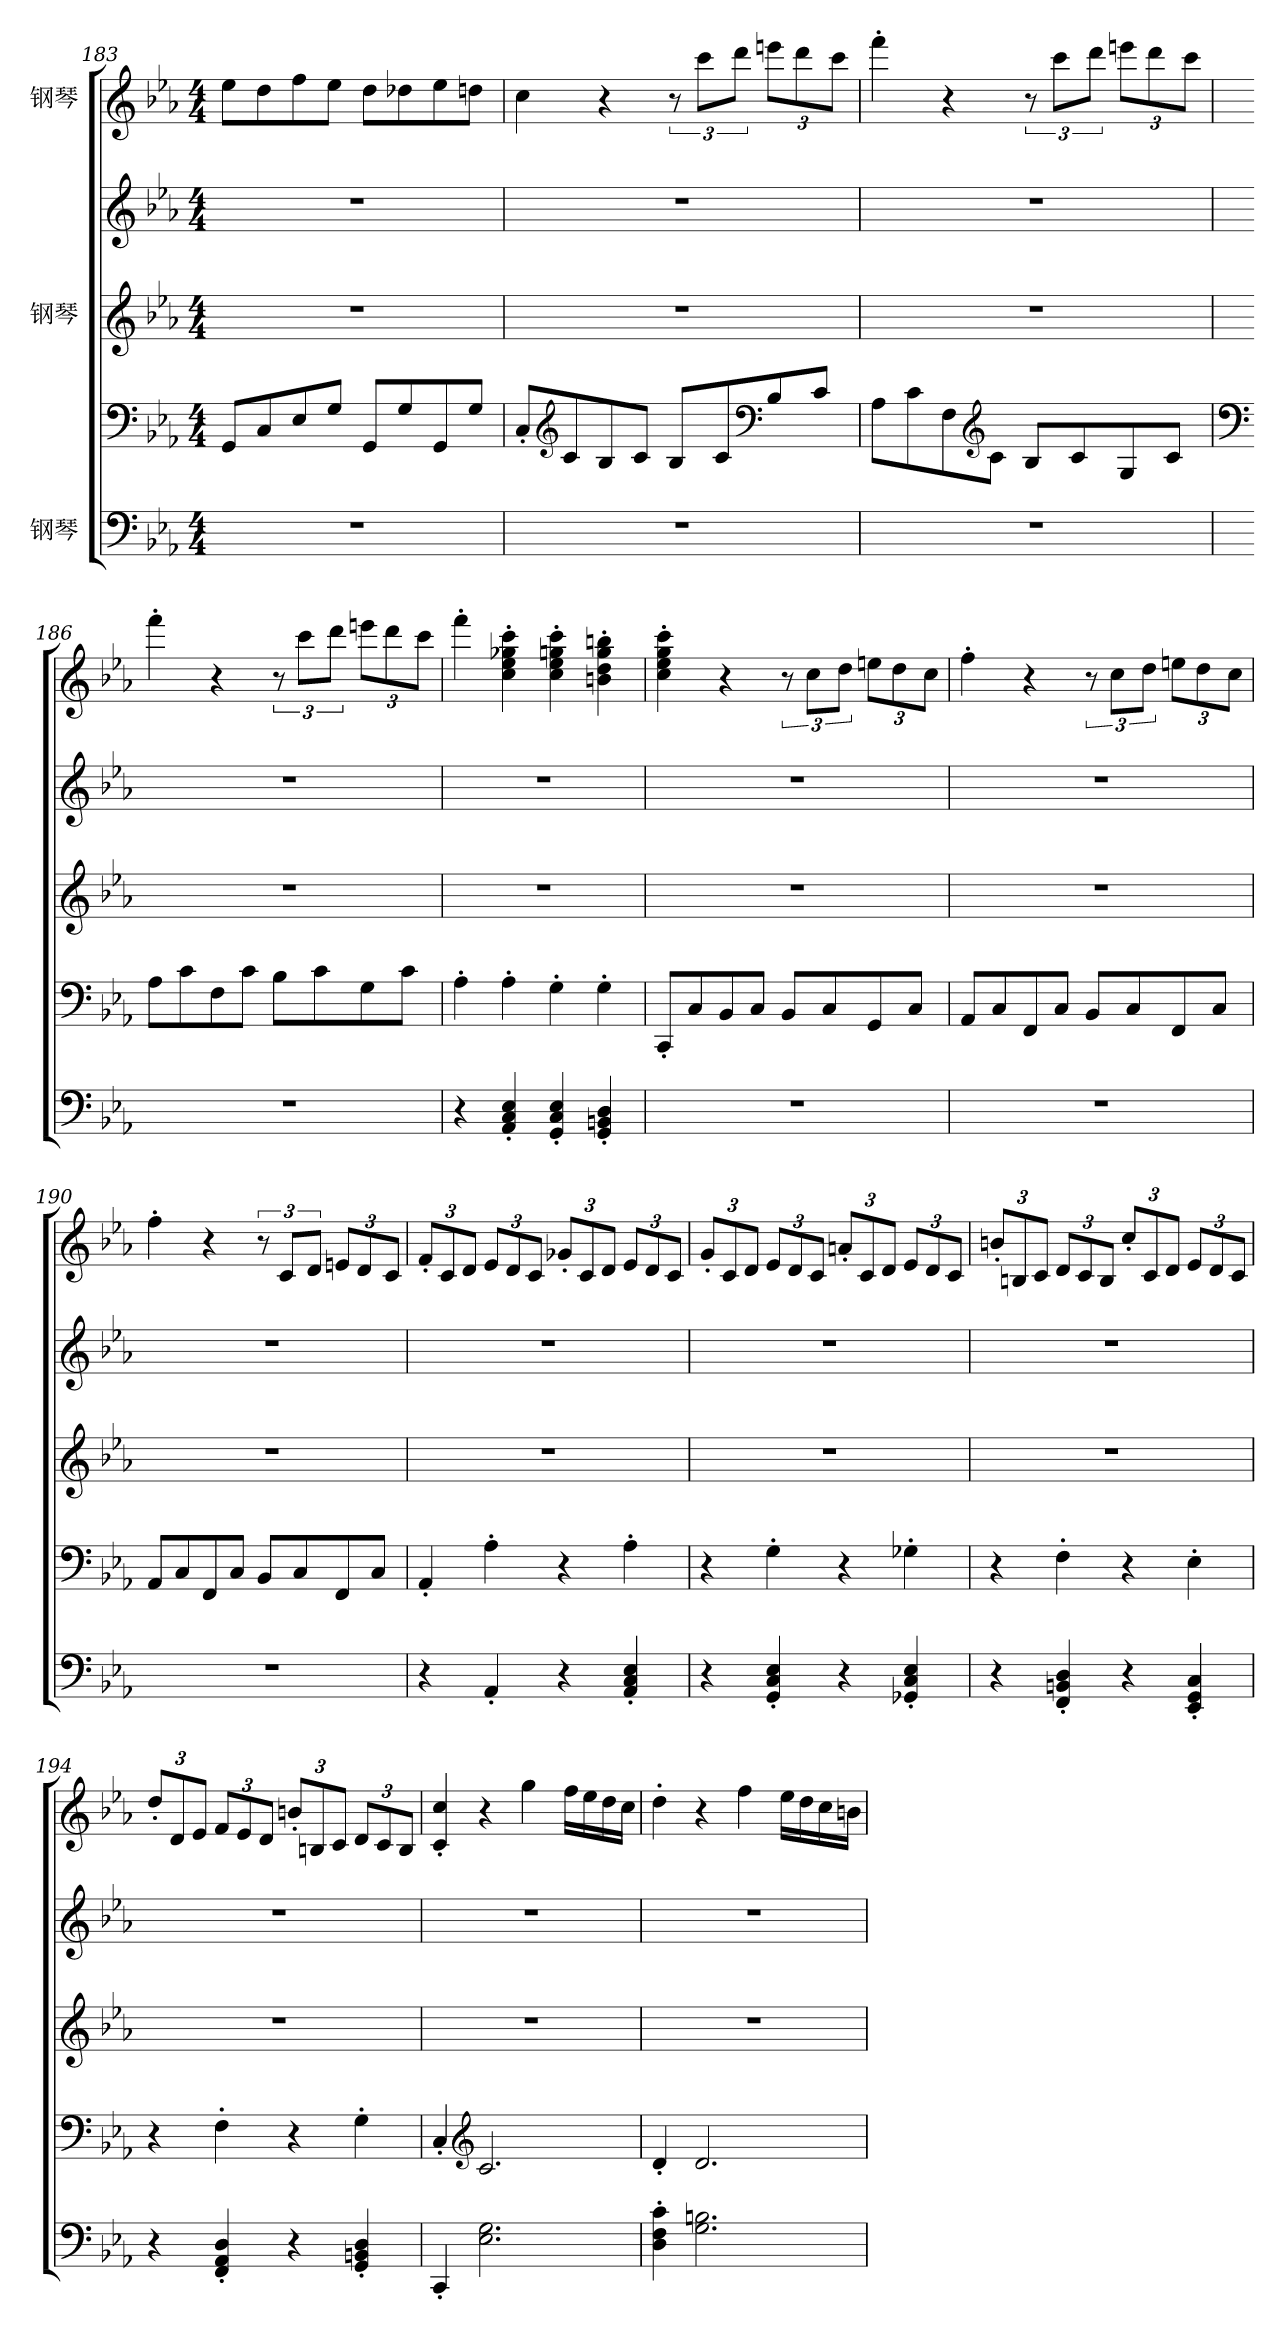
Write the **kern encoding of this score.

**kern	**kern	**kern	**kern	**kern
*part3	*part3	*part2	*part2	*part1
*staff5	*staff4	*staff3	*staff2	*staff1
*I"钢琴	*	*I"钢琴	*	*I"钢琴
*clefF4	*clefF4	*clefG2	*clefG2	*clefG2
*k[b-e-a-]	*k[b-e-a-]	*k[b-e-a-]	*k[b-e-a-]	*k[b-e-a-]
*M4/4	*M4/4	*M4/4	*M4/4	*M4/4
=183	=183	=183	=183	=183
1r	8GG/L	1r	1r	8ee-\L
.	8C/	.	.	8dd\
.	8E-/	.	.	8ff\
.	8G/J	.	.	8ee-\J
.	8GG/L	.	.	8dd\L
.	8G/	.	.	8dd-X\
.	8GG/	.	.	8ee-\
.	8G/J	.	.	8ddn\J
!!LO:LB:g=z
=184	=184	=184	=184	=184
*	*	*	*	*MM200
1r	8C'/L	1r	1r	4cc\
*	*clefG2	*	*	*
.	8c/	.	.	.
.	8B-/	.	.	4r
.	8c/J	.	.	.
.	8B-/L	.	.	12r
.	.	.	.	12ccc\L
.	8c/	.	.	.
.	.	.	.	12ddd\J
*	*clefF4	*	*	*
*	*	*	*	*Xbrackettup
.	8B-/	.	.	12eeen\L
.	.	.	.	12ddd\
.	8c/J	.	.	.
.	.	.	.	12ccc\J
=185	=185	=185	=185	=185
1r	8A-\L	1r	1r	4fff'\
.	8c\	.	.	.
.	8F\	.	.	4r
*	*clefG2	*	*	*
.	8c\J	.	.	.
*	*	*	*	*brackettup
.	8B-/L	.	.	12r
.	.	.	.	12ccc\L
.	8c/	.	.	.
.	.	.	.	12ddd\J
*	*	*	*	*Xbrackettup
.	8G/	.	.	12eeen\L
.	.	.	.	12ddd\
.	8c/J	.	.	.
.	.	.	.	12ccc\J
=186	=186	=186	=186	=186
*	*clefF4	*	*	*
1r	8A-\L	1r	1r	4fff'\
.	8c\	.	.	.
.	8F\	.	.	4r
.	8c\J	.	.	.
*	*	*	*	*brackettup
.	8B-\L	.	.	12r
.	.	.	.	12ccc\L
.	8c\	.	.	.
.	.	.	.	12ddd\J
*	*	*	*	*Xbrackettup
.	8G\	.	.	12eeen\L
.	.	.	.	12ddd\
.	8c\J	.	.	.
.	.	.	.	12ccc\J
!!LO:PB:g=z
=187	=187	=187	=187	=187
*	*	*	*	*MM190
4r	4A-'\	1r	1r	4fff'\
4AA-/' 4C/' 4E-/'	4A-'\	.	.	4cc\' 4ee-\' 4gg-X\' 4ccc\'
4GG/' 4C/' 4E-/'	4G'\	.	.	4cc\' 4ee-\' 4ggn\' 4ccc\'
4GG/' 4BBn/' 4D/'	4G'\	.	.	4bn\' 4dd\' 4gg\' 4bbn\'
=188	=188	=188	=188	=188
*	*	*	*	*MM200
1r	8CC'/L	1r	1r	4cc\' 4ee-\' 4gg\' 4ccc\'
.	8C/	.	.	.
.	8BB-/	.	.	4r
.	8C/J	.	.	.
*	*	*	*	*brackettup
.	8BB-/L	.	.	12r
.	.	.	.	12cc\L
.	8C/	.	.	.
.	.	.	.	12dd\J
*	*	*	*	*Xbrackettup
.	8GG/	.	.	12een\L
.	.	.	.	12dd\
.	8C/J	.	.	.
.	.	.	.	12cc\J
=189	=189	=189	=189	=189
1r	8AA-/L	1r	1r	4ff'\
.	8C/	.	.	.
.	8FF/	.	.	4r
.	8C/J	.	.	.
*	*	*	*	*brackettup
.	8BB-/L	.	.	12r
.	.	.	.	12cc\L
.	8C/	.	.	.
.	.	.	.	12dd\J
*	*	*	*	*Xbrackettup
.	8FF/	.	.	12een\L
.	.	.	.	12dd\
.	8C/J	.	.	.
.	.	.	.	12cc\J
=190	=190	=190	=190	=190
1r	8AA-/L	1r	1r	4ff'\
.	8C/	.	.	.
.	8FF/	.	.	4r
.	8C/J	.	.	.
*	*	*	*	*brackettup
.	8BB-/L	.	.	12r
.	.	.	.	12c/L
.	8C/	.	.	.
.	.	.	.	12d/J
*	*	*	*	*Xbrackettup
.	8FF/	.	.	12en/L
.	.	.	.	12d/
.	8C/J	.	.	.
.	.	.	.	12c/J
!!LO:LB:g=z
=191	=191	=191	=191	=191
4r	4AA-'/	1r	1r	12f'/L
.	.	.	.	12c/
.	.	.	.	12d/J
4AA-'/	4A-'\	.	.	12e-/L
.	.	.	.	12d/
.	.	.	.	12c/J
4r	4r	.	.	12g-X'/L
.	.	.	.	12c/
.	.	.	.	12d/J
4AA-/' 4C/' 4E-/'	4A-'\	.	.	12e-/L
.	.	.	.	12d/
.	.	.	.	12c/J
=192	=192	=192	=192	=192
*	*	*	*	*MM201
4r	4r	1r	1r	12g'/L
.	.	.	.	12c/
.	.	.	.	12d/J
4GG/' 4C/' 4E-/'	4G'\	.	.	12e-/L
.	.	.	.	12d/
.	.	.	.	12c/J
4r	4r	.	.	12an'/L
.	.	.	.	12c/
.	.	.	.	12d/J
4GG-X/' 4C/' 4E-/'	4G-X'\	.	.	12e-/L
.	.	.	.	12d/
.	.	.	.	12c/J
=193	=193	=193	=193	=193
*	*	*	*	*MM202
4r	4r	1r	1r	12bn'/L
.	.	.	.	12Bn/
.	.	.	.	12c/J
4FF/' 4BBn/' 4D/'	4F'\	.	.	12d/L
.	.	.	.	12c/
.	.	.	.	12B/J
4r	4r	.	.	12cc'/L
.	.	.	.	12c/
.	.	.	.	12d/J
4EE-/' 4GG/' 4C/'	4E-'\	.	.	12e-/L
.	.	.	.	12d/
.	.	.	.	12c/J
!!LO:PB:g=z
=194	=194	=194	=194	=194
*	*	*	*	*MM204
4r	4r	1r	1r	12dd'/L
.	.	.	.	12d/
.	.	.	.	12e-/J
4FF/' 4AA-/' 4D/'	4F'\	.	.	12f/L
.	.	.	.	12e-/
.	.	.	.	12d/J
4r	4r	.	.	12bn'/L
.	.	.	.	12Bn/
.	.	.	.	12c/J
4GG/' 4BBn/' 4D/'	4G'\	.	.	12d/L
.	.	.	.	12c/
.	.	.	.	12B/J
=195	=195	=195	=195	=195
*	*	*	*	*MM192
4CC'/	4C'/	1r	1r	4c/' 4cc/'
*	*clefG2	*	*	*
2.E-\ 2.G\	2.c/	.	.	4r
.	.	.	.	4gg\
.	.	.	.	16ff\LL
.	.	.	.	16ee-\
.	.	.	.	16dd\
.	.	.	.	16cc\JJ
=196	=196	=196	=196	=196
4D\' 4F\' 4c\'	4d'/	1r	1r	4dd'\
2.G\ 2.Bn\	2.d/	.	.	4r
.	.	.	.	4ff\
.	.	.	.	16ee-\LL
.	.	.	.	16dd\
.	.	.	.	16cc\
.	.	.	.	16bn\JJ
=	=	=	=	=
*-	*-	*-	*-	*-
